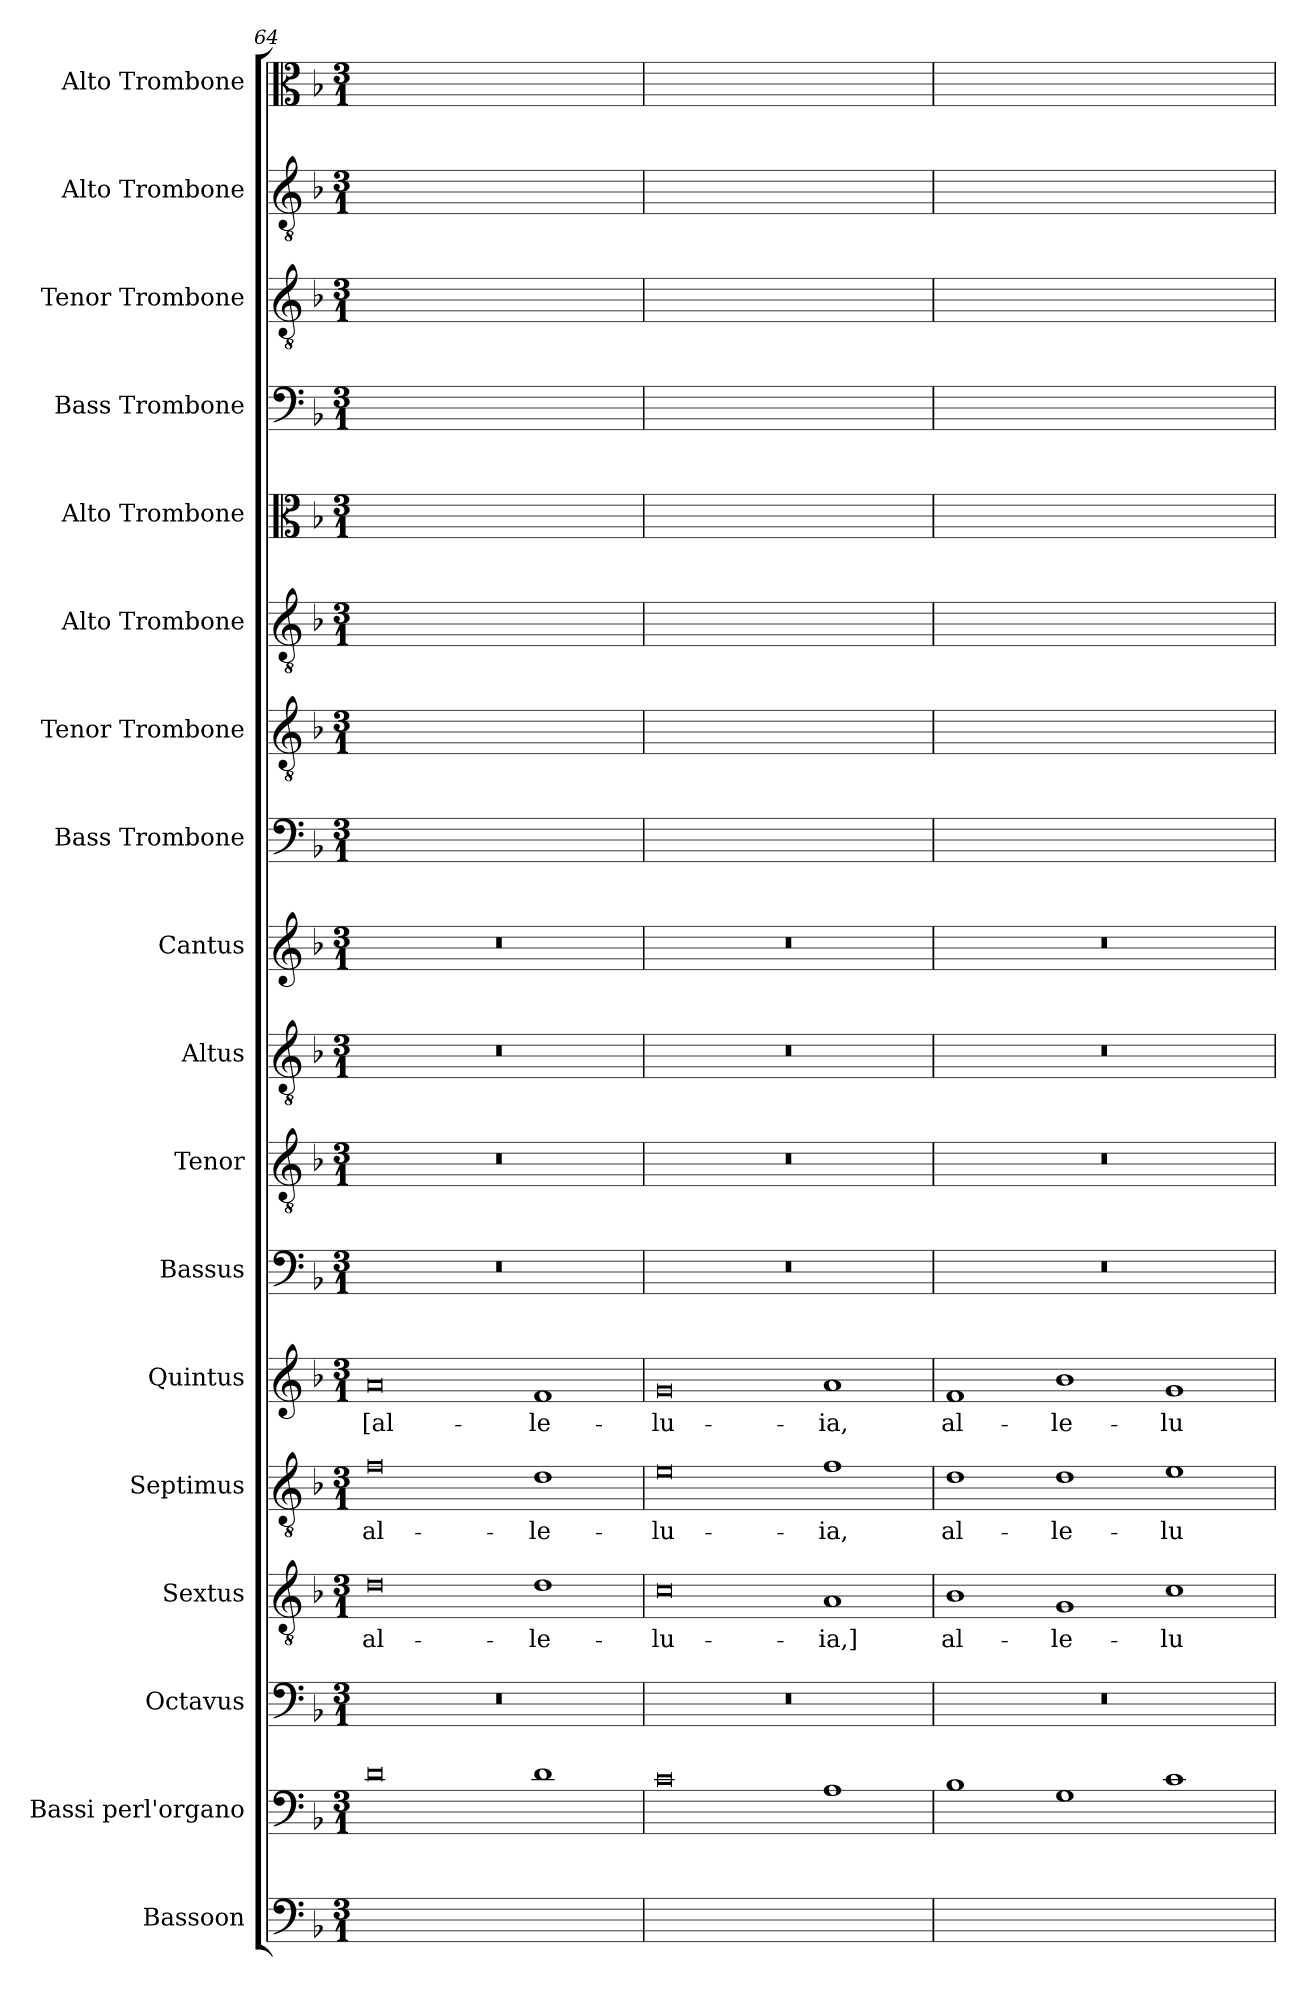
**kern	**kern	**kern	**kern	**text	**kern	**text	**kern	**text	**kern	**kern	**kern	**kern	**kern	**kern	**text	**kern	**text	**kern	**text	**kern	**kern	**kern	**kern
*part18	*part17	*part16	*part15	*part15	*part14	*part14	*part13	*part13	*part12	*part11	*part10	*part9	*part8	*part7	*part7	*part6	*part6	*part5	*part5	*part4	*part3	*part2	*part1
*staff18	*staff17	*staff16	*staff15	*staff15	*staff14	*staff14	*staff13	*staff13	*staff12	*staff11	*staff10	*staff9	*staff8	*staff7	*staff7	*staff6	*staff6	*staff5	*staff5	*staff4	*staff3	*staff2	*staff1
*I"Bassoon	*I"Bassi perl'organo	*I"Octavus	*I"Sextus	*	*I"Septimus	*	*I"Quintus	*	*I"Bassus	*I"Tenor	*I"Altus	*I"Cantus	*I"Bass Trombone	*I"Tenor Trombone	*	*I"Alto Trombone	*	*I"Alto Trombone	*	*I"Bass Trombone	*I"Tenor Trombone	*I"Alto Trombone	*I"Alto Trombone
*I'Bsn.	*	*	*	*	*	*	*	*	*I'B.	*I'T.	*I'A.	*I'C.	*I'B. Tbn.	*I'Tbn.	*	*I'A. Tbn.	*	*I'A. Tbn.	*	*I'B. Tbn.	*I'Tbn.	*I'A. Tbn.	*I'A. Tbn.
*clefF4	*clefF4	*clefF4	*clefGv2	*	*clefGv2	*	*clefG2	*	*clefF4	*clefGv2	*clefGv2	*clefG2	*clefF4	*clefGv2	*	*clefGv2	*	*clefC3	*	*clefF4	*clefGv2	*clefGv2	*clefC3
*	*	*	*ITrd7c12	*	*ITrd7c12	*	*	*	*	*ITrd7c12	*ITrd7c12	*	*	*	*	*	*	*	*	*	*	*	*
*k[b-]	*k[b-]	*k[b-]	*k[b-]	*	*k[b-]	*	*k[b-]	*	*k[b-]	*k[b-]	*k[b-]	*k[b-]	*k[b-]	*k[b-]	*	*k[b-]	*	*k[b-]	*	*k[b-]	*k[b-]	*k[b-]	*k[b-]
*d:	*d:	*d:	*d:	*	*d:	*	*d:	*	*d:	*d:	*d:	*d:	*d:	*d:	*	*d:	*	*d:	*	*d:	*d:	*d:	*d:
*M3/1	*M3/1	*M3/1	*M3/1	*	*M3/1	*	*M3/1	*	*M3/1	*M3/1	*M3/1	*M3/1	*M3/1	*M3/1	*	*M3/1	*	*M3/1	*	*M3/1	*M3/1	*M3/1	*M3/1
=64	=64	=64	=64	=64	=64	=64	=64	=64	=64	=64	=64	=64	=64	=64	=64	=64	=64	=64	=64	=64	=64	=64	=64
!	!	!LO:N:vis=1	!	!LO:LY:b	!	!LO:LY:b	!	!LO:LY:b	!LO:N:vis=1	!LO:N:vis=1	!LO:N:vis=1	!LO:N:vis=1	!	!	!	!	!	!	!	!	!	!	!
0dyy	0d	0.r	0D	al-	0F	al-	0a	[al-	0.r	0.r	0.r	0.r	0.ryy	0Dyy	al-	0Fyy	al-	0ayy	[al-	0.ryy	0.ryy	0.ryy	0.ryy
!	!	!	!	!LO:LY:b	!	!LO:LY:b	!	!LO:LY:b	!	!	!	!	!	!	!	!	!	!	!	!	!	!	!
1dyy	1d	.	1D	-le-	1D	-le-	1f	-le-	.	.	.	.	.	1Dyy	-le-	1Dyy	-le-	1fyy	-le-	.	.	.	.
=65	=65	=65	=65	=65	=65	=65	=65	=65	=65	=65	=65	=65	=65	=65	=65	=65	=65	=65	=65	=65	=65	=65	=65
!	!	!LO:N:vis=1	!	!LO:LY:b	!	!LO:LY:b	!	!LO:LY:b	!LO:N:vis=1	!LO:N:vis=1	!LO:N:vis=1	!LO:N:vis=1	!	!	!	!	!	!	!	!	!	!	!
0cyy	0c	0.r	0C	-lu-	0E	-lu-	0g	-lu-	0.r	0.r	0.r	0.r	0.ryy	0Cyy	-lu-	0Eyy	-lu-	0gyy	-lu-	0.ryy	0.ryy	0.ryy	0.ryy
!	!	!	!	!LO:LY:b	!	!LO:LY:b	!	!LO:LY:b	!	!	!	!	!	!	!	!	!	!	!	!	!	!	!
1Ayy	1A	.	1AA	-ia,]	1F	-ia,	1a	-ia,	.	.	.	.	.	1AAyy	-ia,]	1Fyy	-ia,	1ayy	-ia,	.	.	.	.
=66	=66	=66	=66	=66	=66	=66	=66	=66	=66	=66	=66	=66	=66	=66	=66	=66	=66	=66	=66	=66	=66	=66	=66
!	!	!LO:N:vis=1	!	!LO:LY:b	!	!LO:LY:b	!	!LO:LY:b	!LO:N:vis=1	!LO:N:vis=1	!LO:N:vis=1	!LO:N:vis=1	!	!	!	!	!	!	!	!	!	!	!
1B-yy	1B-	0.r	1BB-	al-	1D	al-	1f	al-	0.r	0.r	0.r	0.r	0.ryy	1BB-yy	al-	1Dyy	al-	1fyy	al-	0.ryy	0.ryy	0.ryy	0.ryy
!	!	!	!	!LO:LY:b	!	!LO:LY:b	!	!LO:LY:b	!	!	!	!	!	!	!	!	!	!	!	!	!	!	!
1Gyy	1G	.	1GG	-le-	1D	-le-	1b-	-le-	.	.	.	.	.	1GGyy	-le-	1Dyy	-le-	1b-yy	-le-	.	.	.	.
!	!	!	!	!LO:LY:b	!	!LO:LY:b	!	!LO:LY:b	!	!	!	!	!	!	!	!	!	!	!	!	!	!	!
1cyy	1c	.	1C	-lu-	1E	-lu-	1g	-lu-	.	.	.	.	.	1Cyy	-lu-	1Eyy	-lu-	1gyy	-lu-	.	.	.	.
=	=	=	=	=	=	=	=	=	=	=	=	=	=	=	=	=	=	=	=	=	=	=	=
*-	*-	*-	*-	*-	*-	*-	*-	*-	*-	*-	*-	*-	*-	*-	*-	*-	*-	*-	*-	*-	*-	*-	*-
